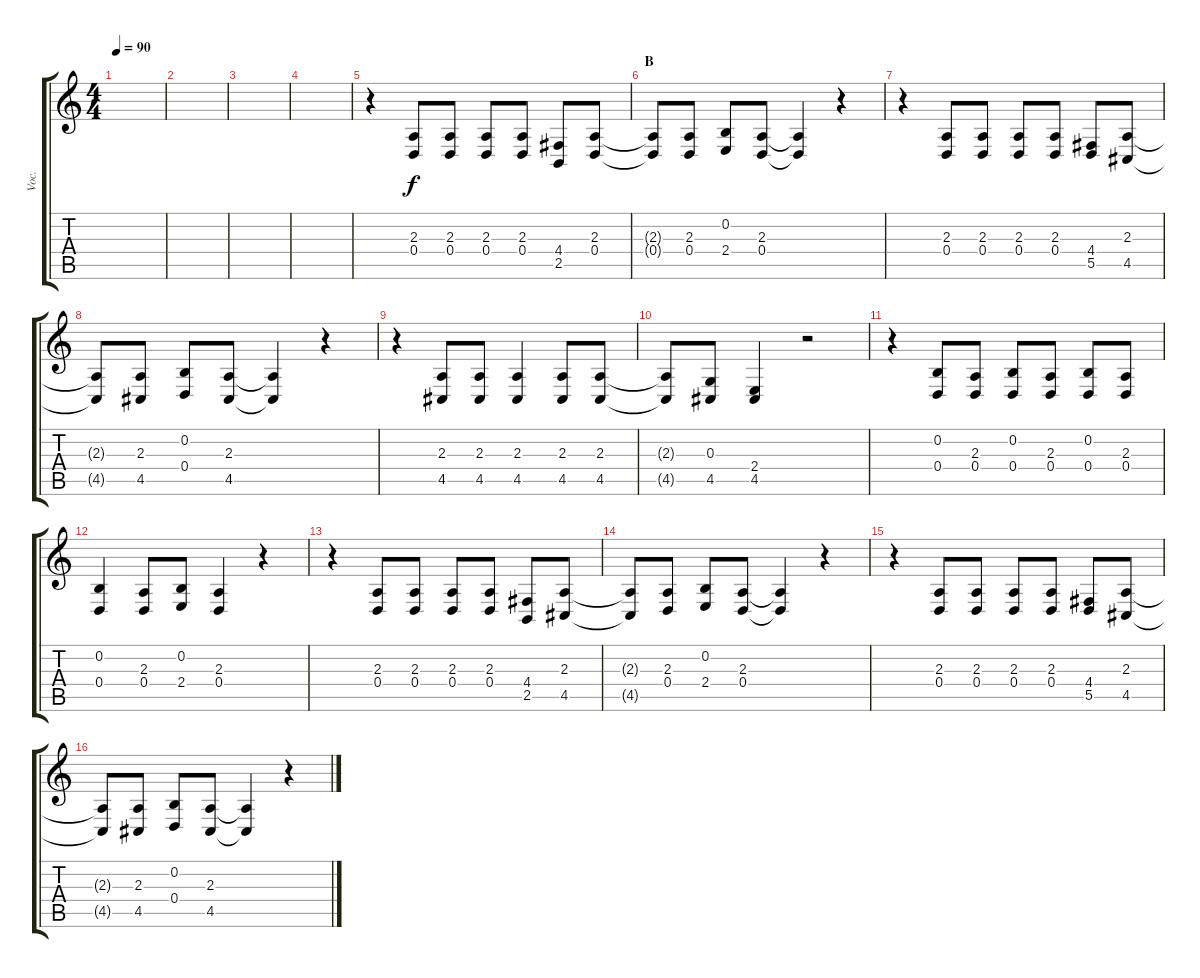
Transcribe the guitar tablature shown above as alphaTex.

\track ("Voc." "Voc.") {instrument tenorsax}
\staff {score tabs}
\tuning (E4 B3 G3 D3 A2 E2) {hide}
\ts (4 4)
\tempo 90
\clef g2
\ks c
|
|
|
|
r.4 (2.3 0.4).8 (2.3 0.4).8 (2.3 0.4).8 (2.3 0.4).8 (4.4 2.5).8 (2.3 0.4).8 |
\section ("" "B")
(2.3{t} 0.4{t}).8 (2.3 0.4).8 (0.2 2.4).8 (2.3 0.4).8 (2.3{t} 0.4{t}).4 r.4 |
r.4 (2.3 0.4).8 (2.3 0.4).8 (2.3 0.4).8 (2.3 0.4).8 (4.4 5.5).8 (2.3 4.5).8 |
(2.3{t} 4.5{t}).8 (2.3 4.5).8 (0.2 0.4).8 (2.3 4.5).8 (2.3{t} 4.5{t}).4 r.4 |
r.4 (2.3 4.5).8 (2.3 4.5).8 (2.3 4.5).4 (2.3 4.5).8 (2.3 4.5).8 |
(2.3{t} 4.5{t}).8 (0.3 4.5).8 (2.4 4.5).4 r.2 |
r.4 (0.2 0.4).8 (2.3 0.4).8 (0.2 0.4).8 (2.3 0.4).8 (0.2 0.4).8 (2.3 0.4).8 |
(0.2 0.4).4 (2.3 0.4).8 (0.2 2.4).8 (2.3 0.4).4 r.4 |
r.4 (2.3 0.4).8 (2.3 0.4).8 (2.3 0.4).8 (2.3 0.4).8 (4.4 2.5).8 (2.3 4.5).8 |
(2.3{t} 4.5{t}).8 (2.3 0.4).8 (0.2 2.4).8 (2.3 0.4).8 (2.3{t} 0.4{t}).4 r.4 |
r.4 (2.3 0.4).8 (2.3 0.4).8 (2.3 0.4).8 (2.3 0.4).8 (4.4 5.5).8 (2.3 4.5).8 |
(2.3{t} 4.5{t}).8 (2.3 4.5).8 (0.2 0.4).8 (2.3 4.5).8 (2.3{t} 4.5{t}).4 r.4
